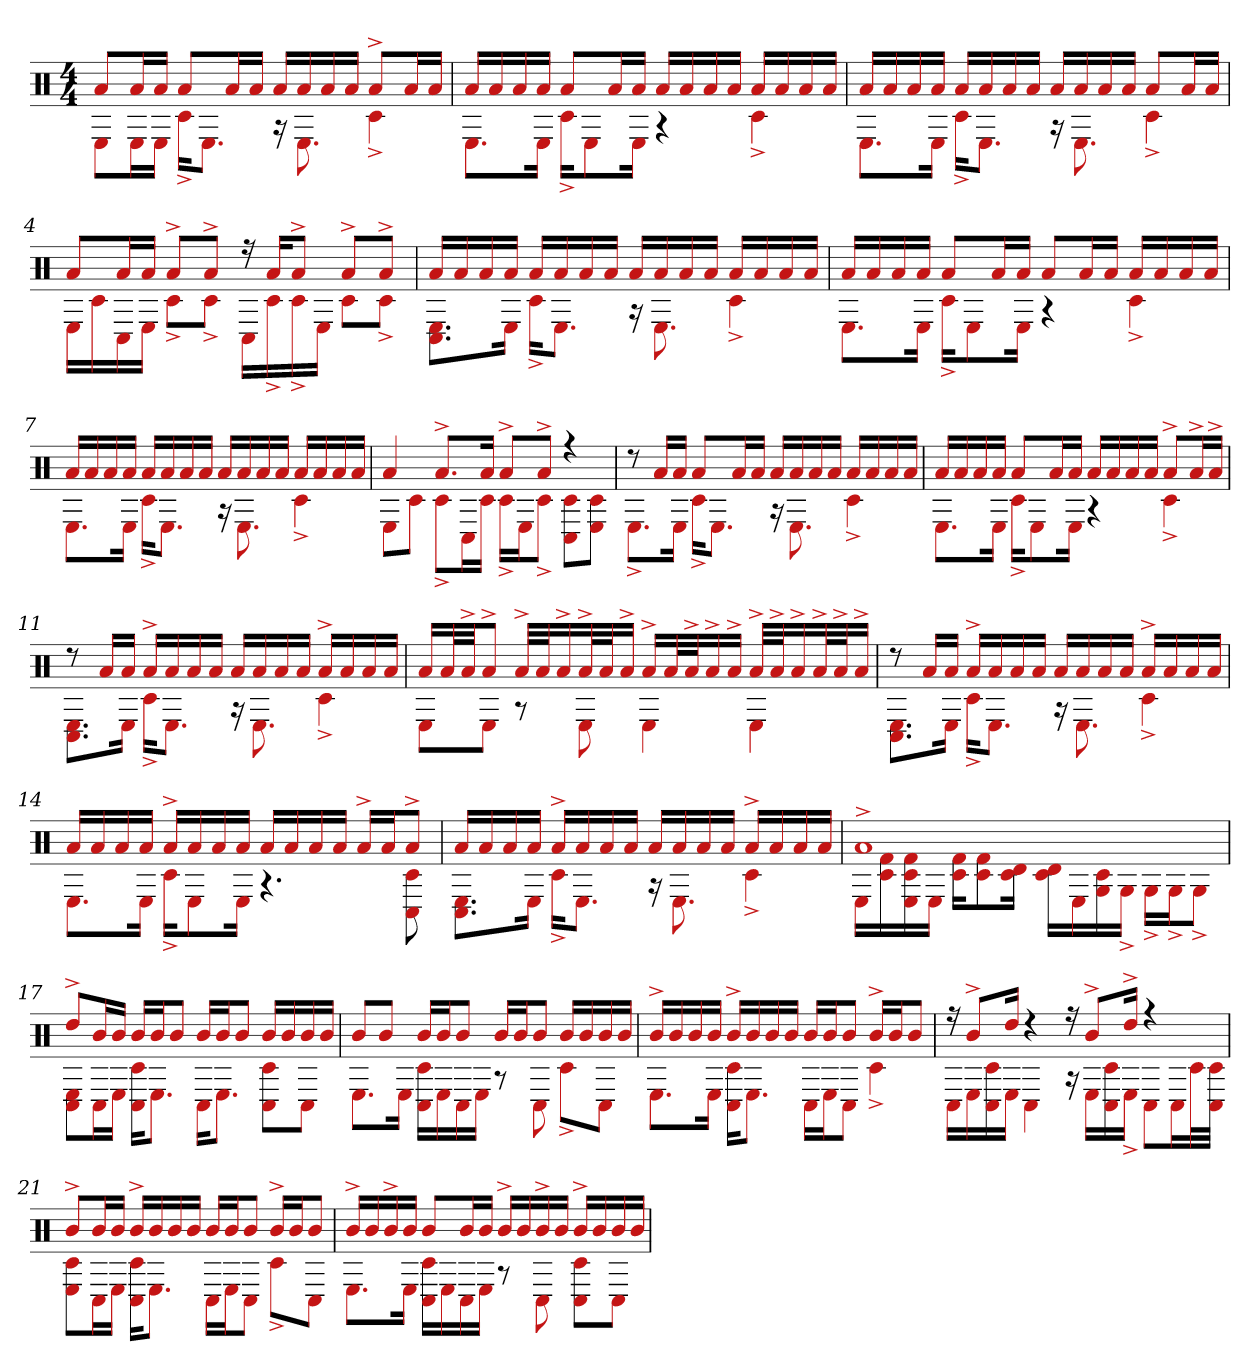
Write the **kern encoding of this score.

**kern
*part1
*staff1
*clefX
*k[]
*M4/4
=1
*^
8aL	8EL
16aL	16EL
16aJJ	16EJJ
8aL	16c#^KL
.	8.EJ
16aL	.
16aJJ	.
16aLL	16r
16a	8.E
16a	.
16aJJ	.
8a^L	4c#^
16aL	.
16aJJ	.
=2	=2
16aLL	8.EL
16a	.
16a	.
16aJJ	16EJk
8aL	16c#^KL
.	8E
16aL	.
16aJJ	16EJk
16aLL	4r
16a	.
16a	.
16aJJ	.
16aLL	4c#^
16a	.
16a	.
16aJJ	.
=3	=3
16aLL	8.EL
16a	.
16a	.
16aJJ	16EJk
16aLL	16c#^KL
16a	8.EJ
16a	.
16aJJ	.
16aLL	16r
16a	8.E
16a	.
16aJJ	.
8aL	4c#^
16aL	.
16aJJ	.
=4	=4
8aL	16ELL
.	16c#
16aL	16C#
16aJJ	16EJJ
8a^L	8c#^L
8a^J	8c#^J
16r	16C#LL
16aKL	16c#^
8a^J	16c#^
.	16EJJ
8a^L	8c#L
8a^J	8c#^J
=5	=5
16aLL	8.C# 8.EL
16a	.
16a	.
16aJJ	16EJk
16aLL	16c#^KL
16a	8.EJ
16a	.
16aJJ	.
16aLL	16r
16a	8.E
16a	.
16aJJ	.
16aLL	4c#^
16a	.
16a	.
16aJJ	.
=6	=6
16aLL	8.EL
16a	.
16a	.
16aJJ	16EJk
8aL	16c#^KL
.	8E
16aL	.
16aJJ	16EJk
8aL	4r
16aL	.
16aJJ	.
16aLL	4c#^
16a	.
16a	.
16aJJ	.
=7	=7
16aLL	8.EL
16a	.
16a	.
16aJJ	16EJk
16aLL	16c#^KL
16a	8.EJ
16a	.
16aJJ	.
16aLL	16r
16a	8.E
16a	.
16aJJ	.
16aLL	4c#^
16a	.
16a	.
16aJJ	.
=8	=8
4a	8EL
.	8c#J
8.a^L	8c#^L
.	16C#L
16aJk	16c#JJ
8a^L	16c#^LL
.	16EJ
8a^J	8c#^J
4r	8c# 8C#L
.	8E 8c#J
=9	=9
8r	8.E^L
16aLL	.
16aJJ	16EJk
8aL	16c#^KL
.	8.EJ
16aL	.
16aJJ	.
16aLL	16r
16a	8.E
16a	.
16aJJ	.
16aLL	4c#^
16a	.
16a	.
16aJJ	.
=10	=10
16aLL	8.EL
16a	.
16a	.
16aJJ	16EJk
8aL	16c#^KL
.	8E
16aL	.
16aJJ	16EJk
16aLL	4r
16a	.
16a	.
16aJJ	.
8a^L	4c#^
16a^L	.
16a^JJ	.
=11	=11
8r	8.C# 8.EL
16aLL	.
16aJJ	16EJk
16a^LL	16c#^KL
16a	8.EJ
16a	.
16aJJ	.
16aLL	16r
16a	8.E
16a	.
16aJJ	.
16a^LL	4c#^
16a	.
16a	.
16aJJ	.
=12	=12
16aLL	8EL
32aL	.
32a^JJ	.
8a^J	8EJ
32a^LLL	8r
32aJ	.
16a^	.
32a^L	8E
32aJ	.
16a^JJ	.
16a^LL	4E
32aL	.
32a^J	.
16a^	.
16a^JJ	.
32a^LLL	4E
32a^J	.
16a^	.
32a^L	.
32a^J	.
16a^JJ	.
=13	=13
8r	8.C# 8.EL
16aLL	.
16aJJ	16EJk
16a^LL	16c#^KL
16a	8.EJ
16a	.
16aJJ	.
16aLL	16r
16a	8.E
16a	.
16aJJ	.
16a^LL	4c#^
16a	.
16a	.
16aJJ	.
=14	=14
16aLL	8.EL
16a	.
16a	.
16aJJ	16EJk
16a^LL	16c#^KL
16a	8E
16a	.
16aJJ	16EJk
16aLL	4.r
16a	.
16a	.
16aJJ	.
16a^LL	.
16aJ	.
8a^J	8c# 8C#
=15	=15
16aLL	8.C# 8.EL
16a	.
16a	.
16aJJ	16EJk
16a^LL	16c#^KL
16a	8.EJ
16a	.
16aJJ	.
16aLL	16r
16a	8.E
16a	.
16aJJ	.
16a^LL	4c#^
16a	.
16a	.
16aJJ	.
=16	=16
1a^	16ELL
.	16c# 16f#
.	16E 16f# 16c#
.	16EJJ
.	16f# 16c#KL
.	8f# 8c#
.	16d 16c#Jk
.	16d 16c#LL
.	16E
.	16G 16c#
.	16G^JJ
.	16G^LL
.	16G^J
.	8G^J
=17	=17
8dd^L	8E 8C#L
16bL	16C#L
16bJJ	16EJJ
16bLL	16c# 16C#KL
16bJ	8.EJ
8bJ	.
16bLL	16C#KL
16bJ	8.EJ
8bJ	.
16bLL	8C# 8c#L
16b	.
16b	8C#J
16bJJ	.
=18	=18
8bL	8.EL
8bJ	.
.	16EJk
16bLL	16C# 16c#LL
16bJ	16E
8bJ	16C#
.	16EJJ
16bLL	8r
16bJ	.
8bJ	8C#
16bLL	8c#^L
16b	.
16b	8C#J
16bJJ	.
=19	=19
16b^LL	8.EL
16b	.
16b	.
16bJJ	16EJk
16b^LL	16C# 16c#KL
16b	8.EJ
16b	.
16bJJ	.
16bLL	16C#LL
16bJ	16EJ
8bJ	8C#J
16b^LL	4c#^
16bJ	.
8bJ	.
=20	=20
16r	16C#LL
8b^L	16E
.	16C# 16c#
16ddJk	16EJJ
4r	4C#
16r	16r
8b^L	16ELL
.	16C# 16c#
16dd^Jk	16E^JJ
4r	8C#L
.	16C#L
.	32c#L
.	32c# 32C#JJJ
=21	=21
8b^L	8c# 8EL
16bL	16C#L
16bJJ	16EJJ
16b^LL	16C# 16c#KL
16b	8.EJ
16b	.
16bJJ	.
16bLL	16C#LL
16bJ	16EJ
8bJ	8C#J
16b^LL	8c#^L
16bJ	.
8bJ	8C#J
=22	=22
16b^LL	8.EL
16b	.
16b^	.
16bJJ	16EJk
8bL	16C# 16c#LL
.	16E
16bL	16C#
16bJJ	16EJJ
16b^LL	8r
16b	.
16b^	8C#
16bJJ	.
16b^LL	8C# 8c#L
16b	.
16b	8C#J
16bJJ	.
*v	*v
=
*-
